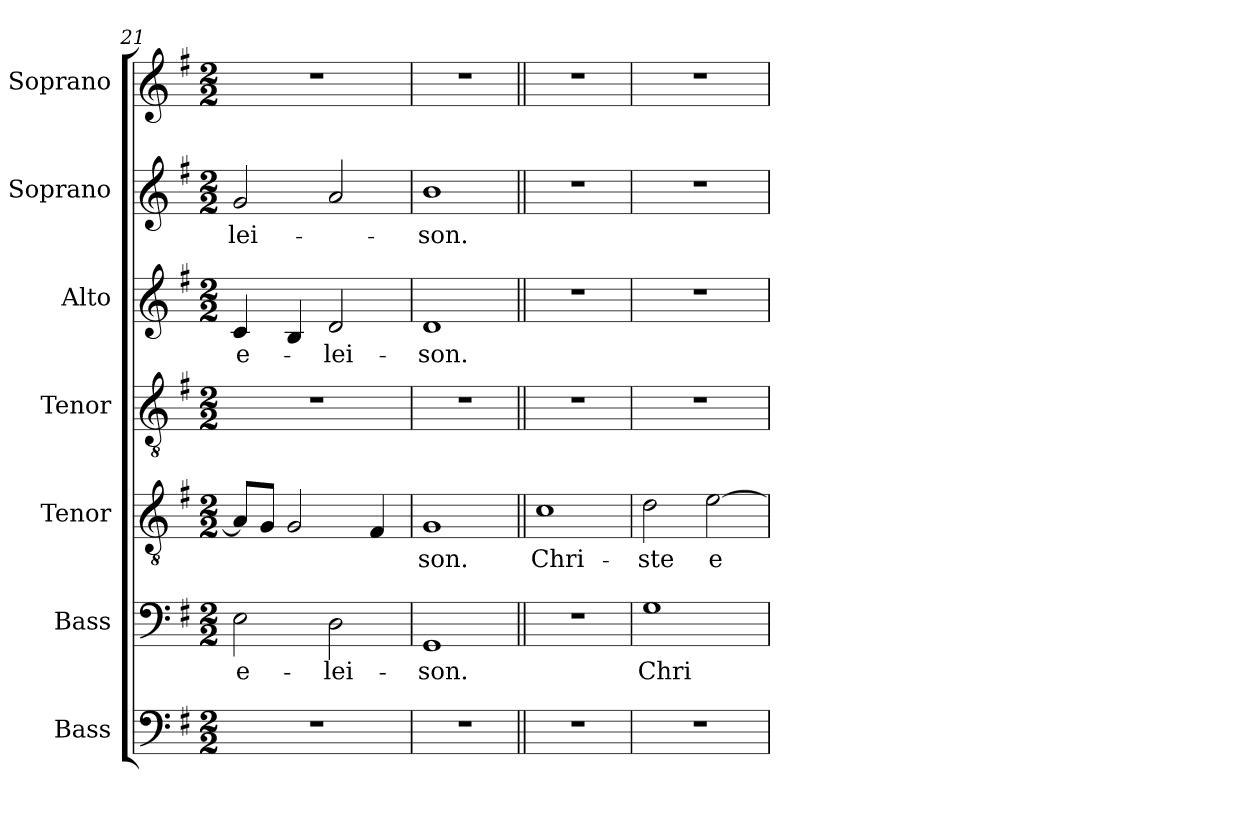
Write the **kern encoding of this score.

**kern	**kern	**text	**kern	**text	**kern	**kern	**text	**kern	**text	**kern
*part7	*part6	*part6	*part5	*part5	*part4	*part3	*part3	*part2	*part2	*part1
*staff7	*staff6	*staff6	*staff5	*staff5	*staff4	*staff3	*staff3	*staff2	*staff2	*staff1
*I"Bass	*I"Bass	*	*I"Tenor	*	*I"Tenor	*I"Alto	*	*I"Soprano	*	*I"Soprano
*I'B.	*I'B.	*	*I'T.	*	*I'T.	*I'A.	*	*I'S.	*	*I'S.
*clefF4	*clefF4	*	*clefGv2	*	*clefGv2	*clefG2	*	*clefG2	*	*clefG2
*	*	*	*ITrd7c12	*	*ITrd7c12	*	*	*	*	*
*k[f#]	*k[f#]	*	*k[f#]	*	*k[f#]	*k[f#]	*	*k[f#]	*	*k[f#]
*G:	*G:	*	*G:	*	*G:	*G:	*	*G:	*	*G:
*M2/2	*M2/2	*	*M2/2	*	*M2/2	*M2/2	*	*M2/2	*	*M2/2
=21	=21	=21	=21	=21	=21	=21	=21	=21	=21	=21
!	!	!LO:LY:b:color=#000000	!	!	!	!	!	!	!	!
!	!	!	!	!	!	!	!LO:LY:b:color=#000000	!	!	!
!	!	!	!	!	!	!	!	!	!LO:LY:b:color=#000000	!
1r	2Ei\	e-	8AAi/L]	.	1r	4ci/	e-	2gi/	-lei-	1r
.	.	.	8GGi/J	.	.	.	.	.	.	.
.	.	.	2GGi/	.	.	4Bi/	.	.	.	.
!	!	!LO:LY:b:color=#000000	!	!	!	!	!	!	!	!
!	!	!	!	!	!	!	!LO:LY:b:color=#000000	!	!	!
.	2Di\	-lei-	.	.	.	2di/	-lei-	2ai/	.	.
.	.	.	4FF#i/	.	.	.	.	.	.	.
=22	=22	=22	=22	=22	=22	=22	=22	=22	=22	=22
!	!	!LO:LY:b:color=#000000	!	!	!	!	!	!	!	!
!	!	!	!	!LO:LY:b:color=#000000	!	!	!	!	!	!
!	!	!	!	!	!	!	!LO:LY:b:color=#000000	!	!	!
!	!	!	!	!	!	!	!	!	!LO:LY:b:color=#000000	!
1r	1GGi	-son.	1GGi	-son.	1r	1di	-son.	1bi	-son.	1r
=23||	=23||	=23||	=23||	=23||	=23||	=23||	=23||	=23||	=23||	=23||
!	!	!	!	!LO:LY:b:color=#000000	!	!	!	!	!	!
1r	1r	.	1Ci	Chri-	1r	1r	.	1r	.	1r
=24	=24	=24	=24	=24	=24	=24	=24	=24	=24	=24
!	!	!LO:LY:b:color=#000000	!	!	!	!	!	!	!	!
!	!	!	!	!LO:LY:b:color=#000000	!	!	!	!	!	!
1r	1Gi	Chri-	2Di\	-ste	1r	1r	.	1r	.	1r
!	!	!	!	!LO:LY:b:color=#000000	!	!	!	!	!	!
.	.	.	[2Ei\	e-	.	.	.	.	.	.
=	=	=	=	=	=	=	=	=	=	=
*-	*-	*-	*-	*-	*-	*-	*-	*-	*-	*-
